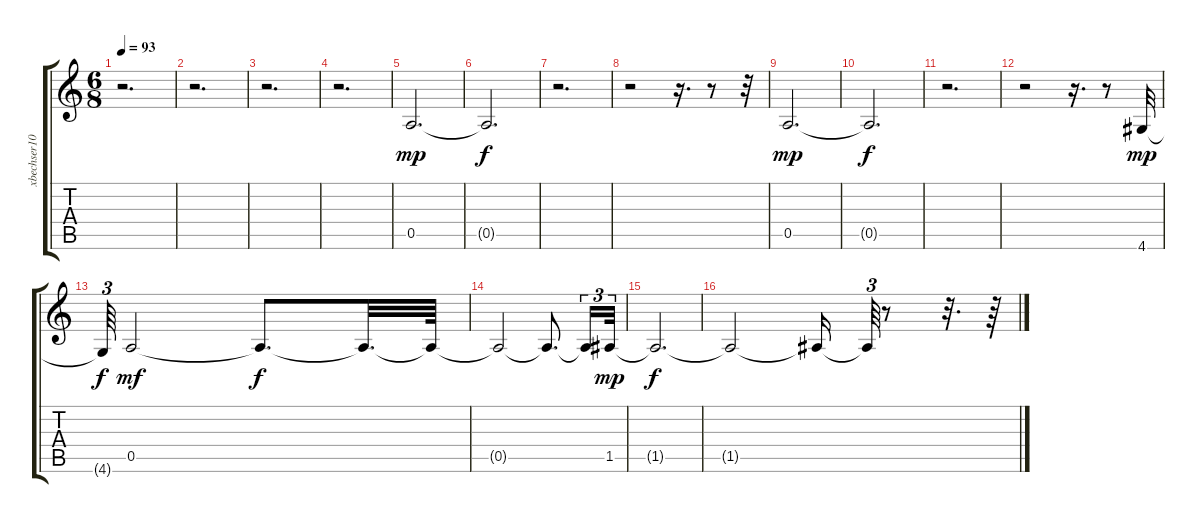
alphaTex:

\track ("" "xbechser10") {instrument acousticguitarsteel}
\staff {score tabs}
\tuning (E4 B3 G3 D3 A2 E2) {hide}
\ts (6 8)
\tempo 93
\clef g2
\ks c
r.2{d dy mp} |
r.2{d} |
r.2{d} |
r.2{d} |
0.5.2{d} |
0.5{t}.2{d dy f} |
r.2{d} |
r.2 r.16{d} r.8 r.32 |
0.5.2{d dy mp} |
0.5{t}.2{d dy f} |
r.2{d} |
r.2 r.16{d} r.8 4.6.32{dy mp} |
4.6{t}.64{tu (3 2) dy f} 0.5.2{dy mf} 0.5{t}.8{d dy f} 0.5{t}.32{d} 0.5{t}.64 |
0.5{t}.2 0.5{t}.8{d} 0.5{t}.16{tu (3 2)} 1.5.32{tu (3 2) dy mp} |
1.5{t}.2{d dy f} |
1.5{t}.2 1.5{t}.16 1.5{t}.64{tu (3 2)} r.8 r.32{d} r.64
